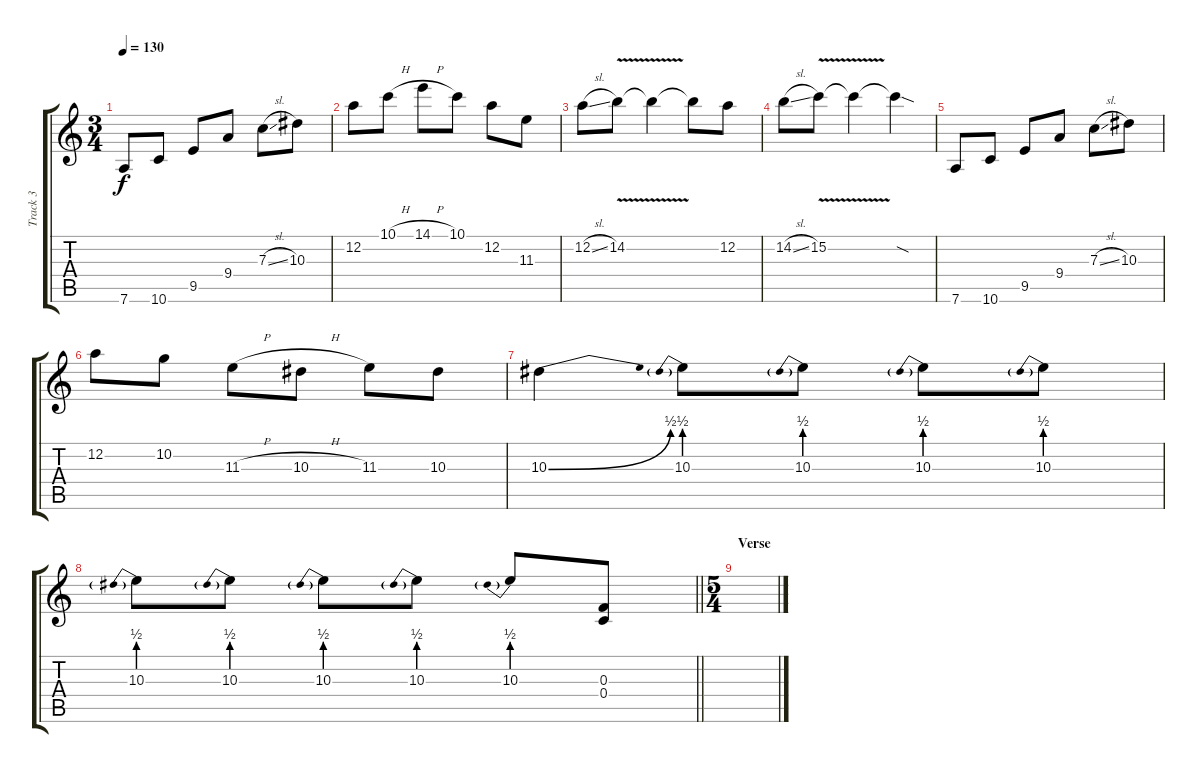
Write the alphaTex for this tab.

\track ("Track 3" "Track 3") {instrument distortionguitar}
\staff {score tabs}
\tuning (D4 A3 F3 C3 G2 D2) {hide}
\ts (3 4)
\tempo 130
\clef g2
\ks c
7.6.8{dy f} 10.6.8 9.5.8 9.4.8 7.3{sl}.8 10.3.8 |
12.2.8 10.1{h}.8 14.1{h}.8 10.1.8 12.2.8 11.3.8 |
12.2{sl}.8 14.2{v}.8 14.2{t}.4 14.2{t}.8 12.2.8 |
14.2{sl}.8 15.2{v}.8 15.2{t}.4 15.2{sod t}.4 |
7.6.8 10.6.8 9.5.8 9.4.8 7.3{sl}.8 10.3.8 |
12.2.8 10.2.8 11.3{h}.8 10.3{h}.8 11.3.8 10.3.8 |
10.3{be (bend 0 0 60 2)}.4 10.3{be (prebend 0 2 60 2)}.8 10.3{be (prebend 0 2 60 2)}.8 10.3{be (prebend 0 2 60 2)}.8 10.3{be (prebend 0 2 60 2)}.8 |
\barLineRight lightlight
10.3{be (prebend 0 2 60 2)}.8 10.3{be (prebend 0 2 60 2)}.8 10.3{be (prebend 0 2 60 2)}.8 10.3{be (prebend 0 2 60 2)}.8 10.3{be (prebend 0 2 60 2)}.8 (0.3 0.4).8 |
\ts (5 4)
\section ("" "Verse")
